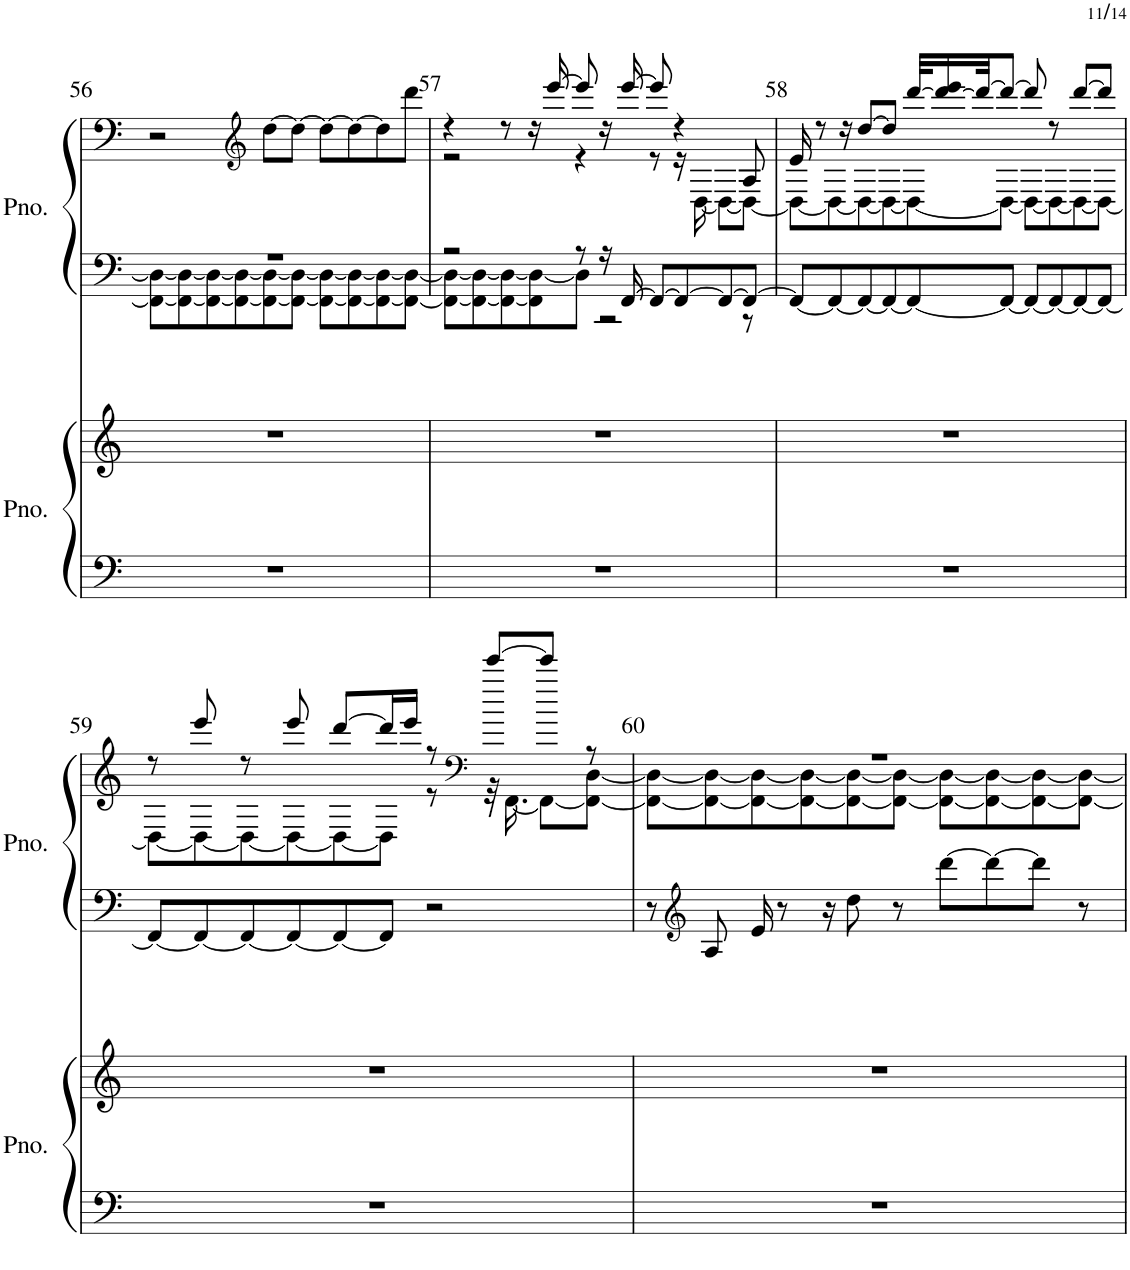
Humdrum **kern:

**kern	**kern	**kern	**kern
*part2	*part2	*part1	*part1
*staff4	*staff3	*staff2	*staff1
*I"ピアノ	*	*I"ピアノ	*
!!LO:PB:g=z
*clefF4	*clefG2	*clefF4	*clefF4
*k[]	*k[]	*k[]	*k[]
*M5/4	*M5/4	*M5/4	*M5/4
=56	=56	=56	=56
*	*	*^	*
4%5r	4%5r	4%5r	8FF\_ 8D\_L	2r
.	.	.	8FF\_ 8D\_	.
.	.	.	8FF\_ 8D\_	.
.	.	.	8FF\_ 8D\_	.
*	*	*	*	*clefG2
.	.	.	8FF\_ 8D\_	[8dd\L
.	.	.	8FF\_ 8D\_J	8dd\J_
.	.	.	8FF\_ 8D\_L	8dd\L_
.	.	.	8FF\_ 8D\_	8dd\_
.	.	.	8FF\_ 8D\_	8dd\]
.	.	.	8FF\_ 8D\_J	8ddd\J
=57	=57	=57	=57	=57
*	*	*	*	*^
4%5r	4%5r	2r	8FF\_ 8D\_L	4r	2r
.	.	.	8FF\_ 8D\_	.	.
.	.	.	8FF\_ 8D\_	8r	.
.	.	.	8FF\] 8D\_	16r	.
.	.	.	.	[16eee/	.
.	.	8r	8D\J]	8eee/]	4r
.	.	16r	2r	16r	.
.	.	[16FF/	.	[16eee/	.
.	.	8FF/L_	.	8eee/]	8r
.	.	8FF/_	.	4r	16r
.	.	.	.	.	[16D\
.	.	8FF/_	.	.	8D\L_
.	.	8FF/J_	8r	8A/	8D\J_
*	*	*v	*v	*	*
=58	=58	=58	=58	=58
4%5r	4%5r	8FF/L_	16e/	8D\L_
.	.	.	8r	.
.	.	8FF/_	.	8D\_
.	.	.	16r	.
.	.	8FF/_	[8dd/L	8D\_
.	.	8FF/_	8dd/J]	8D\_
.	.	8FF/_	[32ddd/KLL	8D\_
.	.	.	16ddd/_ 16eee/	.
.	.	.	32ddd/JK_	.
.	.	8FF/J_	8ddd/J_	8D\J_
.	.	8FF/L_	8ddd/]	8D\L_
.	.	8FF/_	8r	8D\_
.	.	8FF/_	[8ddd/L	8D\_
.	.	8FF/J_	8ddd/J]	8D\J_
!!LO:LB:g=z	!!
=59	=59	=59	=59	=59
4%5r	4%5r	8FF/L_	8r	8D\L_
.	.	8FF/_	8eee/	8D\_
.	.	8FF/_	8r	8D\_
.	.	8FF/_	8eee/	8D\_
.	.	8FF/_	[8ddd/L	8D\_
.	.	8FF/J]	16ddd/L]	8D\J]
.	.	.	16eee/JJ	.
.	.	2r	8r	8r
*	*	*	*clefF4	*
.	.	.	[8eee/L	32r
.	.	.	.	[16.FF\
.	.	.	8eee/J]	8FF\L_
.	.	.	8r	8FF\_ [8D\J
=60	=60	=60	=60	=60
4%5r	4%5r	8r	4%5r	8FF\_ 8D\_L
*	*	*clefG2	*	*
.	.	8A/	.	8FF\_ 8D\_
.	.	16e/	.	8FF\_ 8D\_
.	.	8r	.	.
.	.	.	.	8FF\_ 8D\_
.	.	16r	.	.
.	.	8dd\	.	8FF\_ 8D\_
.	.	8r	.	8FF\_ 8D\_J
.	.	[8ddd\L	.	8FF\_ 8D\_L
.	.	8ddd\_	.	8FF\_ 8D\_
.	.	8ddd\J]	.	8FF\_ 8D\_
.	.	8r	.	8FF\_ 8D\_J
*	*	*	*v	*v
=	=	=	=
*-	*-	*-	*-
